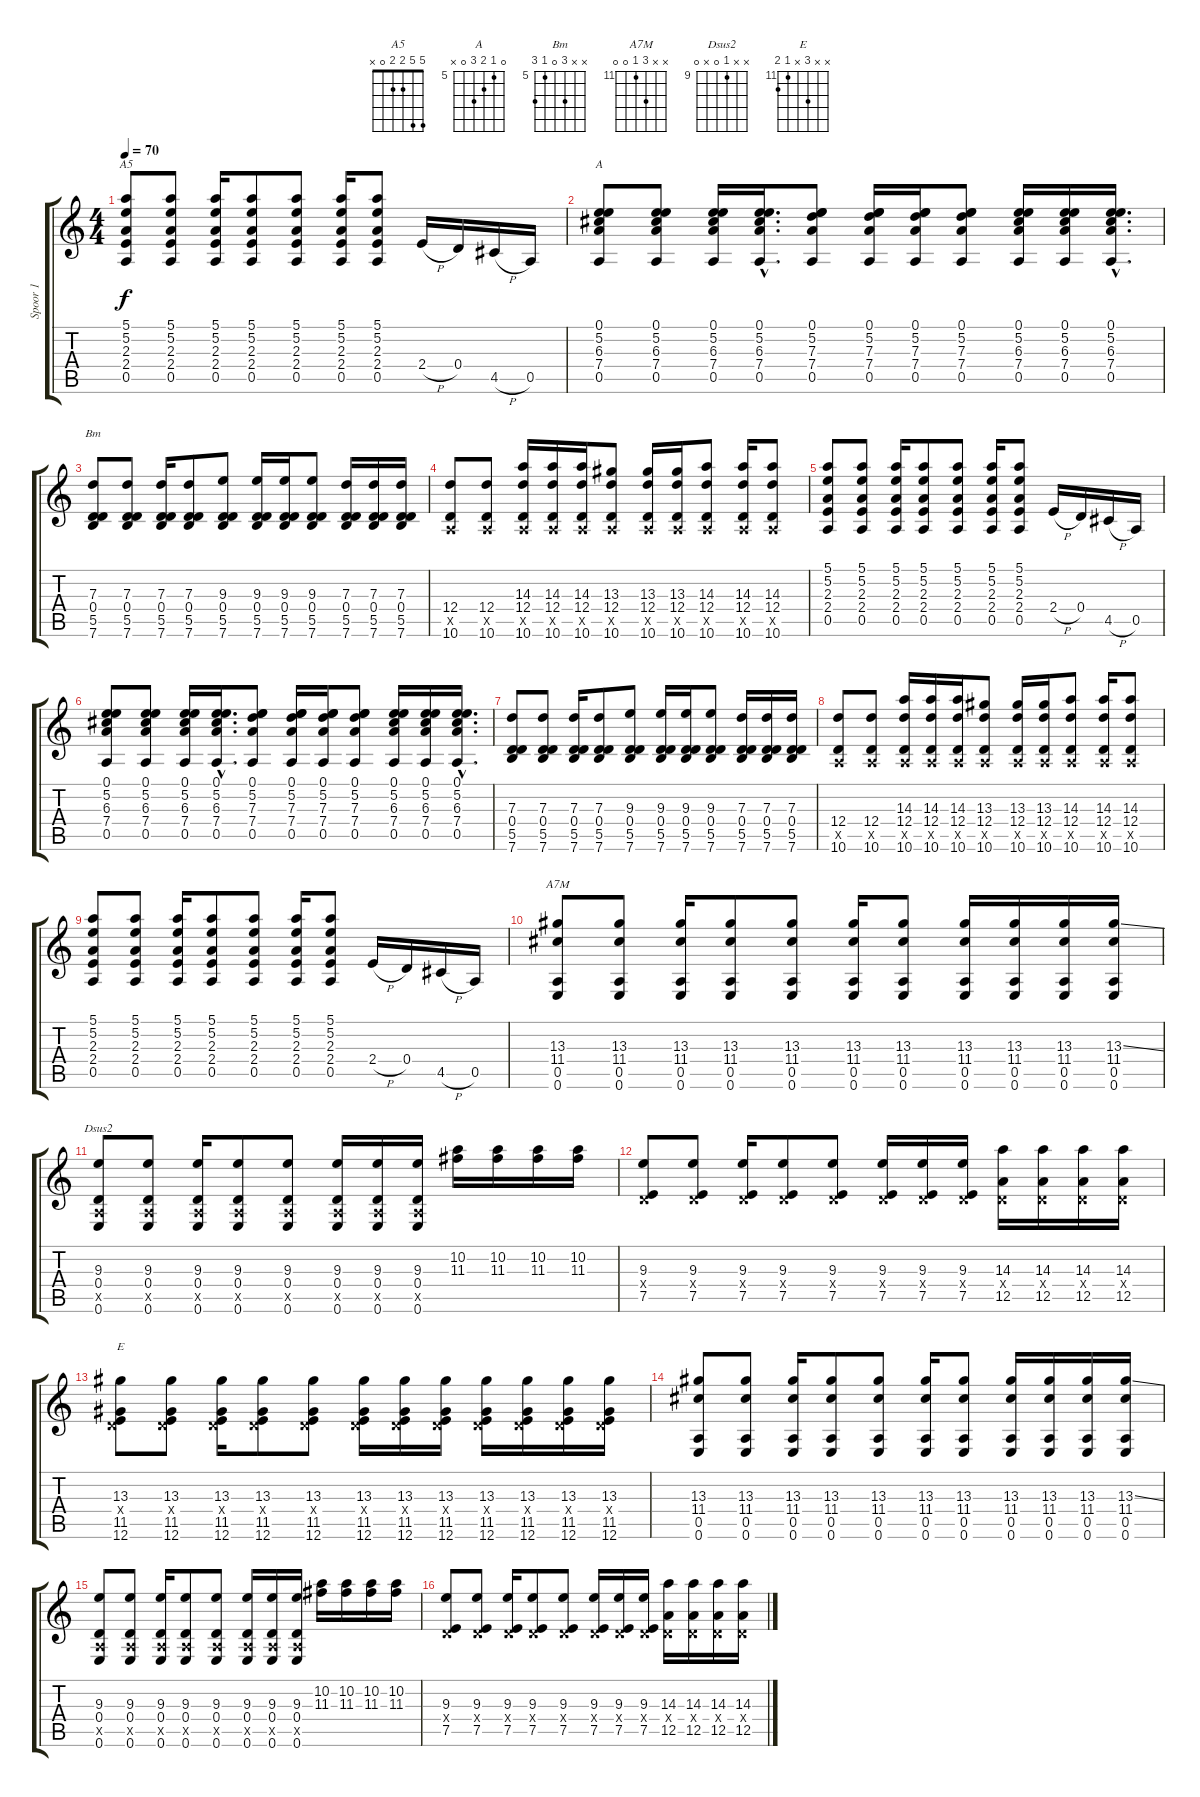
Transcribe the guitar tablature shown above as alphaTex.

\track ("Spoor 1" "Spoor 1") {instrument acousticguitarnylon}
\staff {score tabs}
\tuning (E4 B3 G3 D3 A2 E2) {hide}
\chord ("A5" 5 5 2 2 0 x)
\chord ("A" 0 5 6 7 0 x) {firstfret 5}
\chord ("Bm" x x 7 0 5 7) {firstfret 5}
\chord ("A7M" x x 13 11 0 0) {firstfret 11}
\chord ("Dsus2" x x 9 0 x 0) {firstfret 9}
\chord ("E" x x 13 x 11 12) {firstfret 11}
\ts (4 4)
\tempo 70
\clef g2
\ks c
(5.1 5.2 2.3 2.4 0.5).8{ch "A5" dy f} (5.1 5.2 2.3 2.4 0.5).8 (5.1 5.2 2.3 2.4 0.5).16 (5.1 5.2 2.3 2.4 0.5).8 (5.1 5.2 2.3 2.4 0.5).8 (5.1 5.2 2.3 2.4 0.5).16 (5.1 5.2 2.3 2.4 0.5).8 2.4{h}.16 0.4.16 4.5{h}.16 0.5.16 |
(0.1 5.2 6.3 7.4 0.5).8{ch "A"} (0.1 5.2 6.3 7.4 0.5).8 (0.1 5.2 6.3 7.4 0.5).16 (0.1 5.2{hac} 6.3{hac} 7.4{hac} 0.5{hac}).16{d} (0.1 5.2 7.3 7.4 0.5).8 (0.1 5.2 7.3 7.4 0.5).16 (0.1 5.2 7.3 7.4 0.5).16 (0.1 5.2 7.3 7.4 0.5).8 (0.1 5.2 6.3 7.4 0.5).16 (0.1 5.2 6.3 7.4 0.5).16 (0.1{hac} 5.2{hac} 6.3{hac} 7.4{hac} 0.5{hac}).16{d} |
(7.3 0.4 5.5 7.6).8{ch "Bm"} (7.3 0.4 5.5 7.6).8 (7.3 0.4 5.5 7.6).16 (7.3 0.4 5.5 7.6).8 (9.3 0.4 5.5 7.6).8 (9.3 0.4 5.5 7.6).16 (9.3 0.4 5.5 7.6).16 (9.3 0.4 5.5 7.6).8 (7.3 0.4 5.5 7.6).16 (7.3 0.4 5.5 7.6).16 (7.3 0.4 5.5 7.6).16 |
(12.4 0.5{x} 10.6).8 (12.4 0.5{x} 10.6).8 (14.3 12.4 0.5{x} 10.6).16 (14.3 12.4 0.5{x} 10.6).16 (14.3 12.4 0.5{x} 10.6).16 (13.3 12.4 0.5{x} 10.6).8 (13.3 12.4 0.5{x} 10.6).16 (13.3 12.4 0.5{x} 10.6).16 (14.3 12.4 0.5{x} 10.6).8 (14.3 12.4 0.5{x} 10.6).16 (14.3 12.4 0.5{x} 10.6).8 |
(5.1 5.2 2.3 2.4 0.5).8 (5.1 5.2 2.3 2.4 0.5).8 (5.1 5.2 2.3 2.4 0.5).16 (5.1 5.2 2.3 2.4 0.5).8 (5.1 5.2 2.3 2.4 0.5).8 (5.1 5.2 2.3 2.4 0.5).16 (5.1 5.2 2.3 2.4 0.5).8 2.4{h}.16 0.4.16 4.5{h}.16 0.5.16 |
(0.1 5.2 6.3 7.4 0.5).8 (0.1 5.2 6.3 7.4 0.5).8 (0.1 5.2 6.3 7.4 0.5).16 (0.1 5.2{hac} 6.3{hac} 7.4{hac} 0.5{hac}).16{d} (0.1 5.2 7.3 7.4 0.5).8 (0.1 5.2 7.3 7.4 0.5).16 (0.1 5.2 7.3 7.4 0.5).16 (0.1 5.2 7.3 7.4 0.5).8 (0.1 5.2 6.3 7.4 0.5).16 (0.1 5.2 6.3 7.4 0.5).16 (0.1{hac} 5.2{hac} 6.3{hac} 7.4{hac} 0.5{hac}).16{d} |
(7.3 0.4 5.5 7.6).8 (7.3 0.4 5.5 7.6).8 (7.3 0.4 5.5 7.6).16 (7.3 0.4 5.5 7.6).8 (9.3 0.4 5.5 7.6).8 (9.3 0.4 5.5 7.6).16 (9.3 0.4 5.5 7.6).16 (9.3 0.4 5.5 7.6).8 (7.3 0.4 5.5 7.6).16 (7.3 0.4 5.5 7.6).16 (7.3 0.4 5.5 7.6).16 |
(12.4 0.5{x} 10.6).8 (12.4 0.5{x} 10.6).8 (14.3 12.4 0.5{x} 10.6).16 (14.3 12.4 0.5{x} 10.6).16 (14.3 12.4 0.5{x} 10.6).16 (13.3 12.4 0.5{x} 10.6).8 (13.3 12.4 0.5{x} 10.6).16 (13.3 12.4 0.5{x} 10.6).16 (14.3 12.4 0.5{x} 10.6).8 (14.3 12.4 0.5{x} 10.6).16 (14.3 12.4 0.5{x} 10.6).8 |
(5.1 5.2 2.3 2.4 0.5).8 (5.1 5.2 2.3 2.4 0.5).8 (5.1 5.2 2.3 2.4 0.5).16 (5.1 5.2 2.3 2.4 0.5).8 (5.1 5.2 2.3 2.4 0.5).8 (5.1 5.2 2.3 2.4 0.5).16 (5.1 5.2 2.3 2.4 0.5).8 2.4{h}.16 0.4.16 4.5{h}.16 0.5.16 |
(13.3 11.4 0.5 0.6).8{ch "A7M"} (13.3 11.4 0.5 0.6).8 (13.3 11.4 0.5 0.6).16 (13.3 11.4 0.5 0.6).8 (13.3 11.4 0.5 0.6).8 (13.3 11.4 0.5 0.6).16 (13.3 11.4 0.5 0.6).8 (13.3 11.4 0.5 0.6).16 (13.3 11.4 0.5 0.6).16 (13.3 11.4 0.5 0.6).16 (13.3{ss} 11.4 0.5 0.6).16 |
(9.3 0.4 0.5{x} 0.6).8{ch "Dsus2"} (9.3 0.4 0.5{x} 0.6).8 (9.3 0.4 0.5{x} 0.6).16 (9.3 0.4 0.5{x} 0.6).8 (9.3 0.4 0.5{x} 0.6).8 (9.3 0.4 0.5{x} 0.6).16 (9.3 0.4 0.5{x} 0.6).16 (9.3 0.4 0.5{x} 0.6).16 (10.2 11.3).16 (10.2 11.3).16 (10.2 11.3).16 (10.2 11.3).16 |
(9.3 0.4{x} 7.5).8 (9.3 0.4{x} 7.5).8 (9.3 0.4{x} 7.5).16 (9.3 0.4{x} 7.5).8 (9.3 0.4{x} 7.5).8 (9.3 0.4{x} 7.5).16 (9.3 0.4{x} 7.5).16 (9.3 0.4{x} 7.5).16 (14.3 0.4{x} 12.5).16 (14.3 0.4{x} 12.5).16 (14.3 0.4{x} 12.5).16 (14.3 0.4{x} 12.5).16 |
(13.3 0.4{x} 11.5 12.6).8{ch "E"} (13.3 0.4{x} 11.5 12.6).8 (13.3 0.4{x} 11.5 12.6).16 (13.3 0.4{x} 11.5 12.6).8 (13.3 0.4{x} 11.5 12.6).8 (13.3 0.4{x} 11.5 12.6).16 (13.3 0.4{x} 11.5 12.6).16 (13.3 0.4{x} 11.5 12.6).16 (13.3 0.4{x} 11.5 12.6).16 (13.3 0.4{x} 11.5 12.6).16 (13.3 0.4{x} 11.5 12.6).16 (13.3 0.4{x} 11.5 12.6).16 |
(13.3 11.4 0.5 0.6).8 (13.3 11.4 0.5 0.6).8 (13.3 11.4 0.5 0.6).16 (13.3 11.4 0.5 0.6).8 (13.3 11.4 0.5 0.6).8 (13.3 11.4 0.5 0.6).16 (13.3 11.4 0.5 0.6).8 (13.3 11.4 0.5 0.6).16 (13.3 11.4 0.5 0.6).16 (13.3 11.4 0.5 0.6).16 (13.3{ss} 11.4 0.5 0.6).16 |
(9.3 0.4 0.5{x} 0.6).8 (9.3 0.4 0.5{x} 0.6).8 (9.3 0.4 0.5{x} 0.6).16 (9.3 0.4 0.5{x} 0.6).8 (9.3 0.4 0.5{x} 0.6).8 (9.3 0.4 0.5{x} 0.6).16 (9.3 0.4 0.5{x} 0.6).16 (9.3 0.4 0.5{x} 0.6).16 (10.2 11.3).16 (10.2 11.3).16 (10.2 11.3).16 (10.2 11.3).16 |
(9.3 0.4{x} 7.5).8 (9.3 0.4{x} 7.5).8 (9.3 0.4{x} 7.5).16 (9.3 0.4{x} 7.5).8 (9.3 0.4{x} 7.5).8 (9.3 0.4{x} 7.5).16 (9.3 0.4{x} 7.5).16 (9.3 0.4{x} 7.5).16 (14.3 0.4{x} 12.5).16 (14.3 0.4{x} 12.5).16 (14.3 0.4{x} 12.5).16 (14.3 0.4{x} 12.5).16
